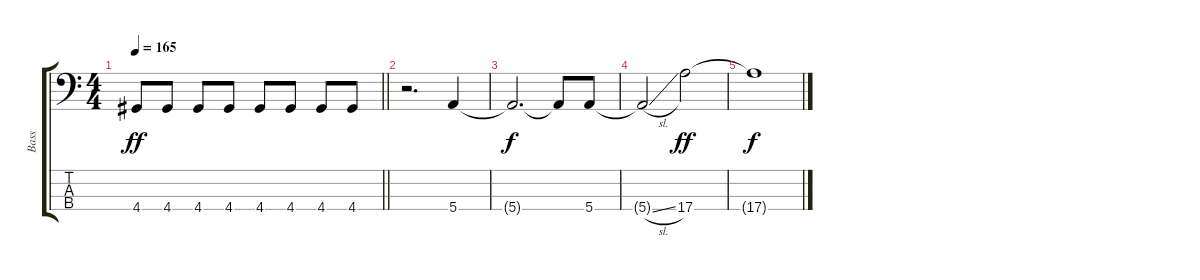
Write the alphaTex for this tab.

\track ("Bass" "Bass") {instrument electricbasspick}
\staff {score tabs}
\tuning (G2 D2 A1 E1) {hide}
\ts (4 4)
\tempo 165
\clef f4
\barLineRight lightlight
\ks c
4.4.8{dy ff} 4.4.8 4.4.8 4.4.8 4.4.8 4.4.8 4.4.8 4.4.8 |
r.2{d} 5.4.4 |
5.4{t}.2{d dy f} 5.4{t}.8 5.4.8 |
5.4{sl t}.2 17.4.2{dy ff} |
17.4{t}.1{dy f}
